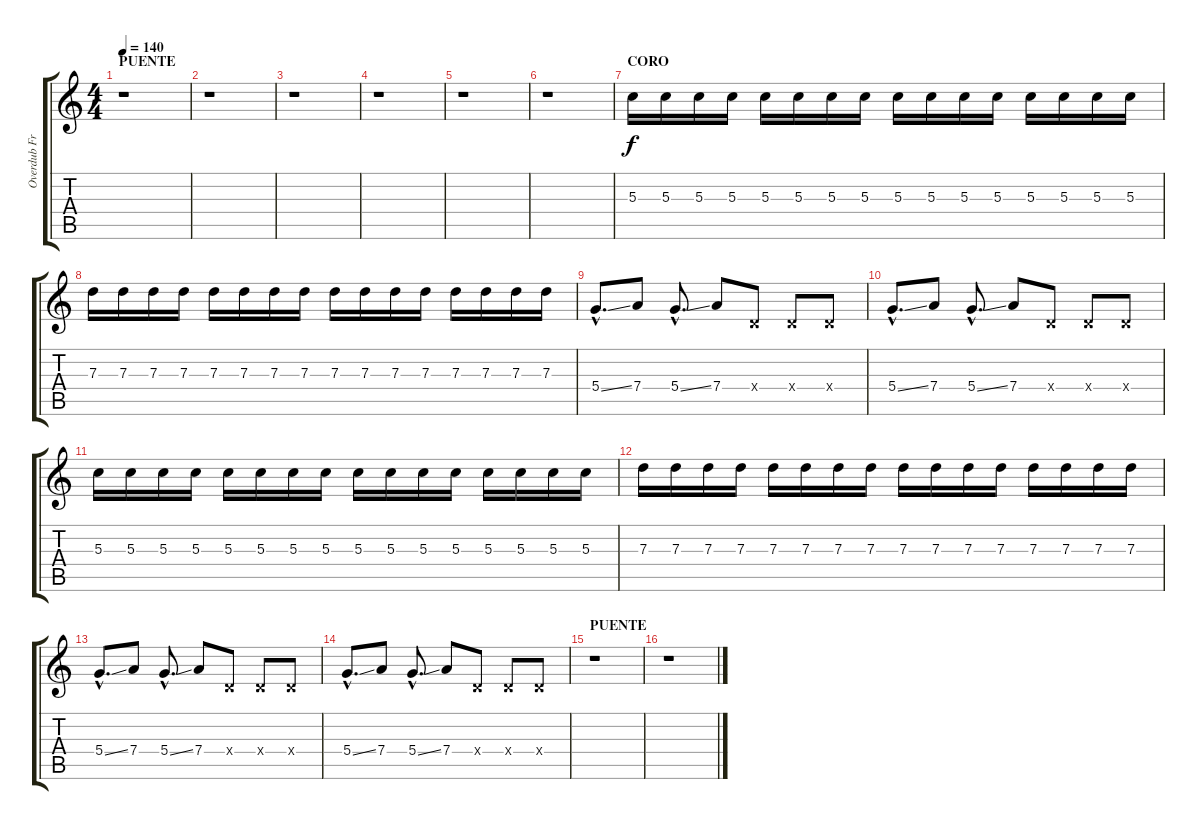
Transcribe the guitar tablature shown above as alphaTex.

\track ("Overdub Franz" "Overdub Fr") {instrument distortionguitar}
\staff {score tabs}
\tuning (E4 B3 G3 D3 A2 E2) {hide}
\ts (4 4)
\section ("" "PUENTE ")
\tempo 140
\clef g2
\ks c
r.1{dy f} |
r.1 |
r.1 |
r.1 |
r.1 |
r.1 |
\section ("" "CORO")
5.3.16 5.3.16 5.3.16 5.3.16 5.3.16 5.3.16 5.3.16 5.3.16 5.3.16 5.3.16 5.3.16 5.3.16 5.3.16 5.3.16 5.3.16 5.3.16 |
7.3.16 7.3.16 7.3.16 7.3.16 7.3.16 7.3.16 7.3.16 7.3.16 7.3.16 7.3.16 7.3.16 7.3.16 7.3.16 7.3.16 7.3.16 7.3.16 |
5.4{ss hac}.8{d} 7.4.8 5.4{ss hac}.8{d} 7.4.8 0.4{x}.8 0.4{x}.8 0.4{x}.8 |
5.4{ss hac}.8{d} 7.4.8 5.4{ss hac}.8{d} 7.4.8 0.4{x}.8 0.4{x}.8 0.4{x}.8 |
5.3.16 5.3.16 5.3.16 5.3.16 5.3.16 5.3.16 5.3.16 5.3.16 5.3.16 5.3.16 5.3.16 5.3.16 5.3.16 5.3.16 5.3.16 5.3.16 |
7.3.16 7.3.16 7.3.16 7.3.16 7.3.16 7.3.16 7.3.16 7.3.16 7.3.16 7.3.16 7.3.16 7.3.16 7.3.16 7.3.16 7.3.16 7.3.16 |
5.4{ss hac}.8{d} 7.4.8 5.4{ss hac}.8{d} 7.4.8 0.4{x}.8 0.4{x}.8 0.4{x}.8 |
5.4{ss hac}.8{d} 7.4.8 5.4{ss hac}.8{d} 7.4.8 0.4{x}.8 0.4{x}.8 0.4{x}.8 |
\section ("" "PUENTE")
r.1 |
r.1
